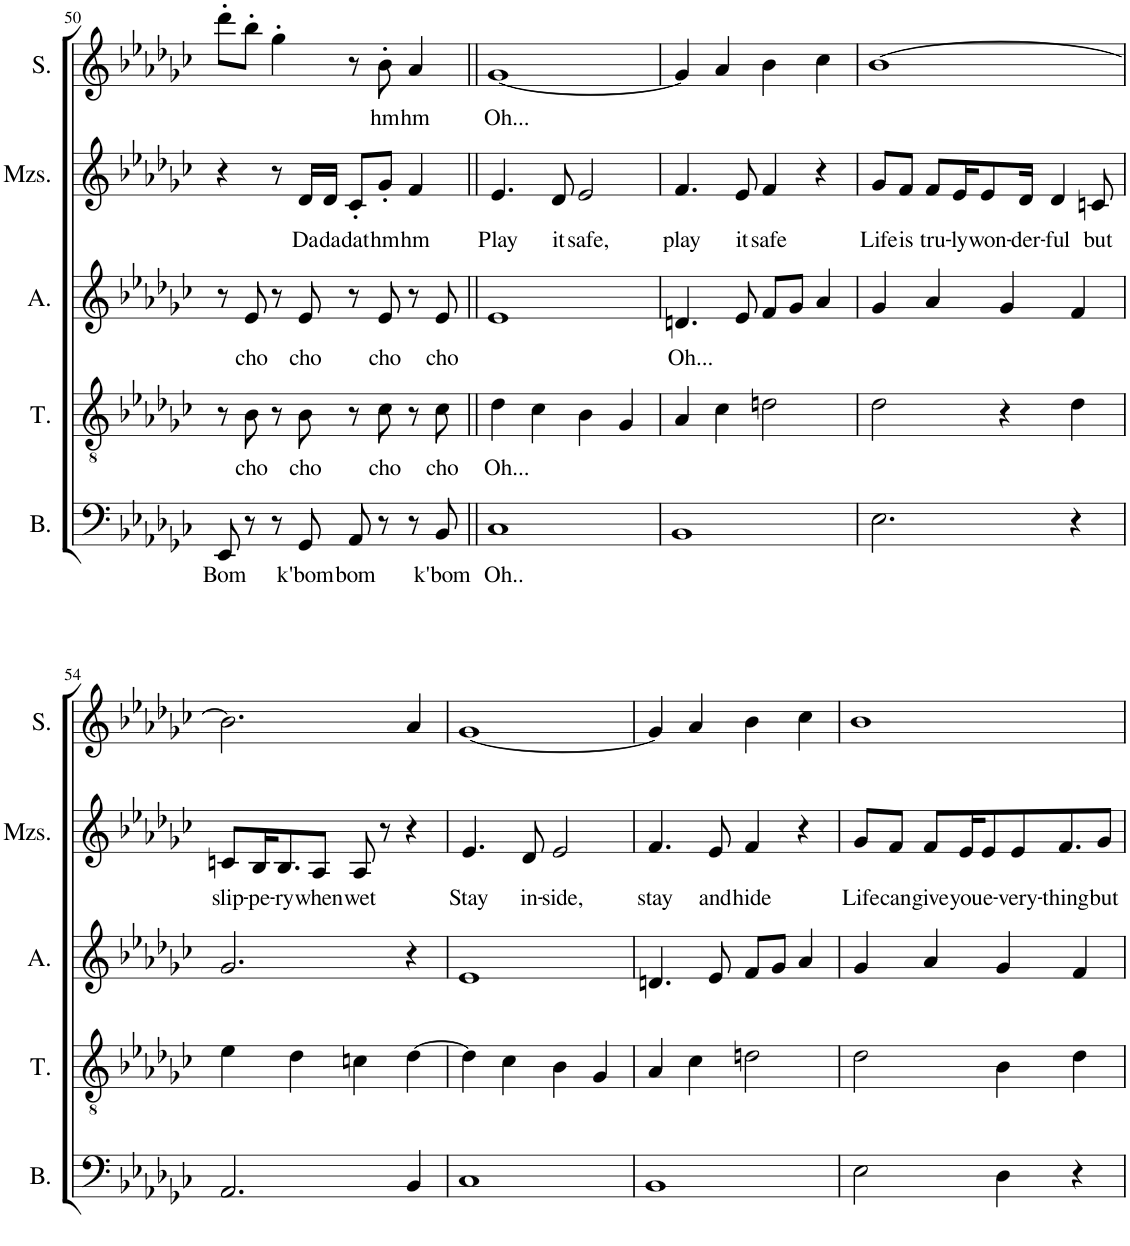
**kern	**text	**kern	**text	**kern	**text	**kern	**text	**kern	**text
*part5	*part5	*part4	*part4	*part3	*part3	*part2	*part2	*part1	*part1
*staff5	*staff5	*staff4	*staff4	*staff3	*staff3	*staff2	*staff2	*staff1	*staff1
*I"Bass	*	*I"Tenor	*	*I"Alto	*	*I"Mezzo-soprano	*	*I"Soprano	*
*I'B.	*	*I'T.	*	*I'A.	*	*I'Mzs.	*	*I'S.	*
!!LO:PB:g=z
*clefF4	*	*clefGv2	*	*clefG2	*	*clefG2	*	*clefG2	*
*k[b-e-a-d-g-c-]	*	*k[b-e-a-d-g-c-]	*	*k[b-e-a-d-g-c-]	*	*k[b-e-a-d-g-c-]	*	*k[b-e-a-d-g-c-]	*
*M4/4	*	*M4/4	*	*M4/4	*	*M4/4	*	*M4/4	*
=50	=50	=50	=50	=50	=50	=50	=50	=50	=50
!	!LO:LY:b	!	!	!	!	!	!	!	!
8EE-/	Bom	8r	.	8r	.	4r	.	8ddd-'\L	.
!	!	!	!LO:LY:b	!	!LO:LY:b	!	!	!	!
8r	.	8B-\	cho	8e-/	cho	.	.	8bb-'\J	.
8r	.	8r	.	8r	.	8r	.	4gg-'\	.
!	!LO:LY:b	!	!LO:LY:b	!	!LO:LY:b	!	!LO:LY:b	!	!
8GG-/	k'bom	8B-\	cho	8e-/	cho	16d-/LL	Da	.	.
!	!	!	!	!	!	!	!LO:LY:b	!	!
.	.	.	.	.	.	16d-/JJ	da	.	.
!	!LO:LY:b	!	!	!	!	!	!LO:LY:b	!	!
8AA-/	bom	8r	.	8r	.	8c-'/L	dat	8r	.
!	!	!	!LO:LY:b	!	!LO:LY:b	!	!LO:LY:b	!	!LO:LY:b
8r	.	8c-\	cho	8e-/	cho	8g-'/J	hm	8b-'\	hm
!	!	!	!	!	!	!	!LO:LY:b	!	!LO:LY:b
8r	.	8r	.	8r	.	4f/	hm	4a-/	hm
!	!LO:LY:b	!	!LO:LY:b	!	!LO:LY:b	!	!	!	!
8BB-/	k'bom	8c-\	cho	8e-/	cho	.	.	.	.
=51||	=51||	=51||	=51||	=51||	=51||	=51||	=51||	=51||	=51||
!	!LO:LY:b	!	!LO:LY:b	!	!	!	!LO:LY:b	!	!LO:LY:b
1C-	Oh..	4d-\	Oh...	1e-	.	4.e-/	Play	[1g-	Oh...
.	.	4c-\	.	.	.	.	.	.	.
!	!	!	!	!	!	!	!LO:LY:b	!	!
.	.	.	.	.	.	8d-/	it	.	.
!	!	!	!	!	!	!	!LO:LY:b	!	!
.	.	4B-\	.	.	.	2e-/	safe,	.	.
.	.	4G-/	.	.	.	.	.	.	.
=52	=52	=52	=52	=52	=52	=52	=52	=52	=52
!	!	!	!	!	!LO:LY:b	!	!LO:LY:b	!	!
1BB-	.	4A-/	.	4.dn/	Oh...	4.f/	play	4g-/]	.
.	.	4c-\	.	.	.	.	.	4a-/	.
!	!	!	!	!	!	!	!LO:LY:b	!	!
.	.	.	.	8e-/	.	8e-/	it	.	.
!	!	!	!	!	!	!	!LO:LY:b	!	!
.	.	2dn\	.	8f/L	.	4f/	safe	4b-\	.
.	.	.	.	8g-/J	.	.	.	.	.
.	.	.	.	4a-/	.	4r	.	4cc-\	.
=53	=53	=53	=53	=53	=53	=53	=53	=53	=53
!	!	!	!	!	!	!	!LO:LY:b	!	!
2.E-\	.	2d-\	.	4g-/	.	8g-/L	Life	[1b-	.
!	!	!	!	!	!	!	!LO:LY:b	!	!
.	.	.	.	.	.	8f/J	is	.	.
!	!	!	!	!	!	!	!LO:LY:b	!	!
.	.	.	.	4a-/	.	8f/L	tru-	.	.
!	!	!	!	!	!	!	!LO:LY:b	!	!
.	.	.	.	.	.	16e-/K	-ly	.	.
!	!	!	!	!	!	!	!LO:LY:b	!	!
.	.	.	.	.	.	8e-/	won-	.	.
.	.	4r	.	4g-/	.	.	.	.	.
!	!	!	!	!	!	!	!LO:LY:b	!	!
.	.	.	.	.	.	16d-/Jk	-der-	.	.
!	!	!	!	!	!	!	!LO:LY:b	!	!
.	.	.	.	.	.	4d-/	-ful	.	.
4r	.	4d-\	.	4f/	.	.	.	.	.
!	!	!	!	!	!	!	!LO:LY:b	!	!
.	.	.	.	.	.	8cn/	but	.	.
!!LO:LB:g=z
=54	=54	=54	=54	=54	=54	=54	=54	=54	=54
!	!	!	!	!	!	!	!LO:LY:b	!	!
2.AA-/	.	4e-\	.	2.g-/	.	8cn/L	slip-	2.b-\]	.
!	!	!	!	!	!	!	!LO:LY:b	!	!
.	.	.	.	.	.	16B-/K	-pe-	.	.
!	!	!	!	!	!	!	!LO:LY:b	!	!
.	.	.	.	.	.	8.B-/	-ry	.	.
.	.	4d-\	.	.	.	.	.	.	.
!	!	!	!	!	!	!	!LO:LY:b	!	!
.	.	.	.	.	.	8A-/J	when	.	.
!	!	!	!	!	!	!	!LO:LY:b	!	!
.	.	4cn\	.	.	.	8A-/	wet	.	.
.	.	.	.	.	.	8r	.	.	.
4BB-/	.	[4d-\	.	4r	.	4r	.	4a-/	.
=55	=55	=55	=55	=55	=55	=55	=55	=55	=55
!	!	!	!	!	!	!	!LO:LY:b	!	!
1C-	.	4d-\]	.	1e-	.	4.e-/	Stay	[1g-	.
.	.	4c-\	.	.	.	.	.	.	.
!	!	!	!	!	!	!	!LO:LY:b	!	!
.	.	.	.	.	.	8d-/	in-	.	.
!	!	!	!	!	!	!	!LO:LY:b	!	!
.	.	4B-\	.	.	.	2e-/	-side,	.	.
.	.	4G-/	.	.	.	.	.	.	.
=56	=56	=56	=56	=56	=56	=56	=56	=56	=56
!	!	!	!	!	!	!	!LO:LY:b	!	!
1BB-	.	4A-/	.	4.dn/	.	4.f/	stay	4g-/]	.
.	.	4c-\	.	.	.	.	.	4a-/	.
!	!	!	!	!	!	!	!LO:LY:b	!	!
.	.	.	.	8e-/	.	8e-/	and	.	.
!	!	!	!	!	!	!	!LO:LY:b	!	!
.	.	2dn\	.	8f/L	.	4f/	hide	4b-\	.
.	.	.	.	8g-/J	.	.	.	.	.
.	.	.	.	4a-/	.	4r	.	4cc-\	.
=57	=57	=57	=57	=57	=57	=57	=57	=57	=57
!	!	!	!	!	!	!	!LO:LY:b	!	!
2E-\	.	2d-\	.	4g-/	.	8g-/L	Life	1b-	.
!	!	!	!	!	!	!	!LO:LY:b	!	!
.	.	.	.	.	.	8f/J	can	.	.
!	!	!	!	!	!	!	!LO:LY:b	!	!
.	.	.	.	4a-/	.	8f/L	give	.	.
!	!	!	!	!	!	!	!LO:LY:b	!	!
.	.	.	.	.	.	16e-/K	you	.	.
!	!	!	!	!	!	!	!LO:LY:b	!	!
.	.	.	.	.	.	8e-/	e-	.	.
4D-\	.	4B-\	.	4g-/	.	.	.	.	.
!	!	!	!	!	!	!	!LO:LY:b	!	!
.	.	.	.	.	.	8e-/	-very-	.	.
!	!	!	!	!	!	!	!LO:LY:b	!	!
.	.	.	.	.	.	8.f/	-thing	.	.
4r	.	4d-\	.	4f/	.	.	.	.	.
!	!	!	!	!	!	!	!LO:LY:b	!	!
.	.	.	.	.	.	8g-/J	but	.	.
=	=	=	=	=	=	=	=	=	=
*-	*-	*-	*-	*-	*-	*-	*-	*-	*-
